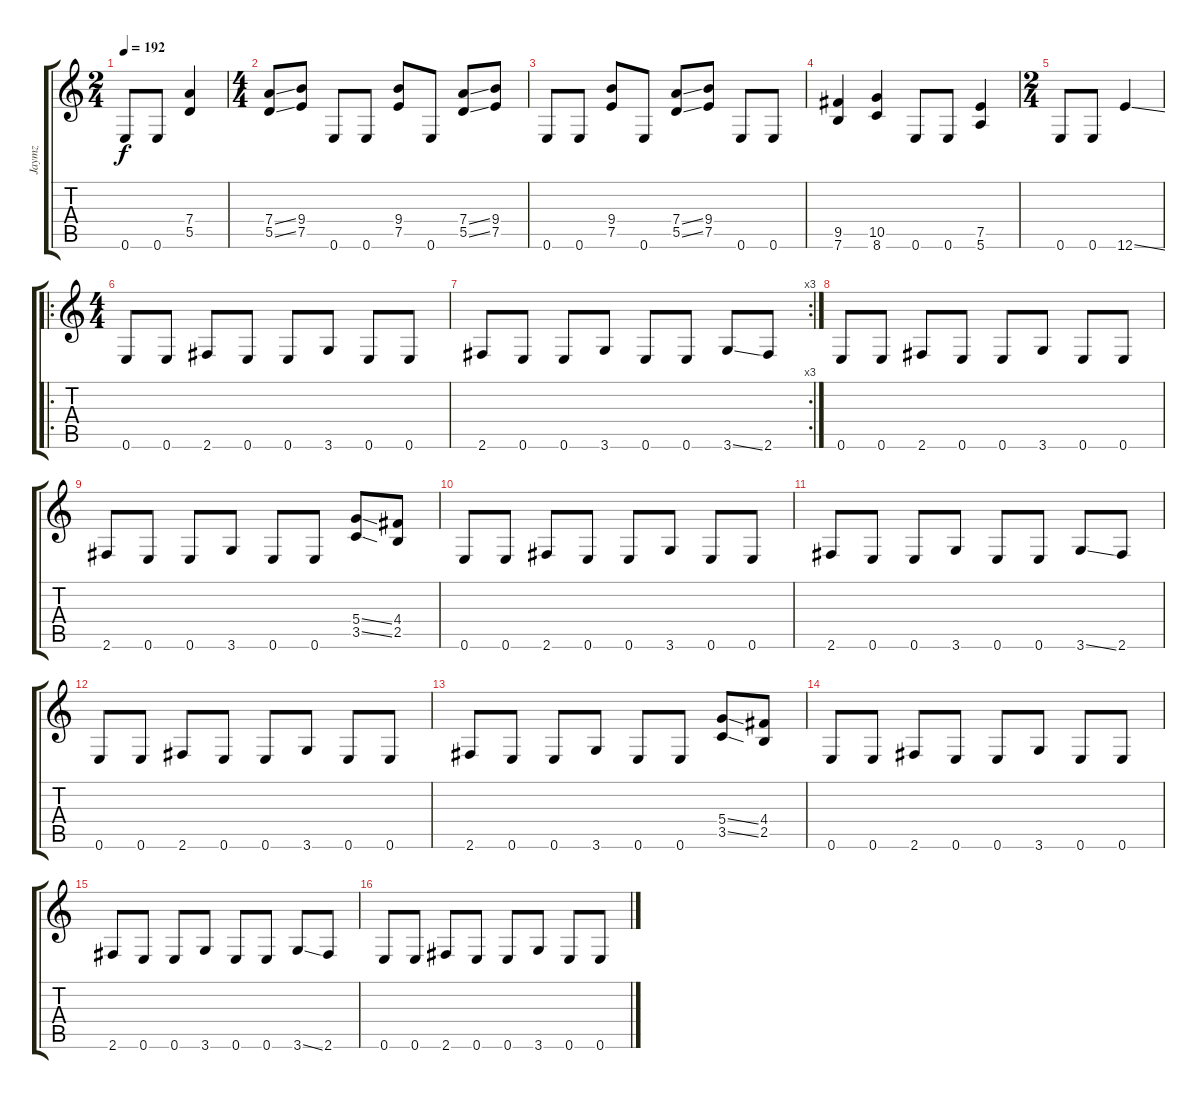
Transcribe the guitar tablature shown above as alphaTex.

\track ("Jaymz" "Jaymz") {instrument distortionguitar}
\staff {score tabs}
\tuning (E4 B3 G3 D3 A2 E2) {hide}
\ts (2 4)
\tempo 192
\clef g2
\ks c
0.6.8{dy f} 0.6.8 (7.4 5.5).4 |
\ts (4 4)
(7.4{ss} 5.5{ss}).8 (9.4 7.5).8 0.6.8 0.6.8 (9.4 7.5).8 0.6.8 (7.4{ss} 5.5{ss}).8 (9.4 7.5).8 |
0.6.8 0.6.8 (9.4 7.5).8 0.6.8 (7.4{ss} 5.5{ss}).8 (9.4 7.5).8 0.6.8 0.6.8 |
(9.5 7.6).4 (10.5 8.6).4 0.6.8 0.6.8 (7.5 5.6).4 |
\ts (2 4)
0.6.8 0.6.8 12.6{ss}.4 |
\ro
\ts (4 4)
0.6.8 0.6.8 2.6.8 0.6.8 0.6.8 3.6.8 0.6.8 0.6.8 |
\rc 3
2.6.8 0.6.8 0.6.8 3.6.8 0.6.8 0.6.8 3.6{ss}.8 2.6.8 |
0.6.8 0.6.8 2.6.8 0.6.8 0.6.8 3.6.8 0.6.8 0.6.8 |
2.6.8 0.6.8 0.6.8 3.6.8 0.6.8 0.6.8 (5.4{ss} 3.5{ss}).8 (4.4 2.5).8 |
0.6.8 0.6.8 2.6.8 0.6.8 0.6.8 3.6.8 0.6.8 0.6.8 |
2.6.8 0.6.8 0.6.8 3.6.8 0.6.8 0.6.8 3.6{ss}.8 2.6.8 |
0.6.8 0.6.8 2.6.8 0.6.8 0.6.8 3.6.8 0.6.8 0.6.8 |
2.6.8 0.6.8 0.6.8 3.6.8 0.6.8 0.6.8 (5.4{ss} 3.5{ss}).8 (4.4 2.5).8 |
0.6.8 0.6.8 2.6.8 0.6.8 0.6.8 3.6.8 0.6.8 0.6.8 |
2.6.8 0.6.8 0.6.8 3.6.8 0.6.8 0.6.8 3.6{ss}.8 2.6.8 |
0.6.8 0.6.8 2.6.8 0.6.8 0.6.8 3.6.8 0.6.8 0.6.8
